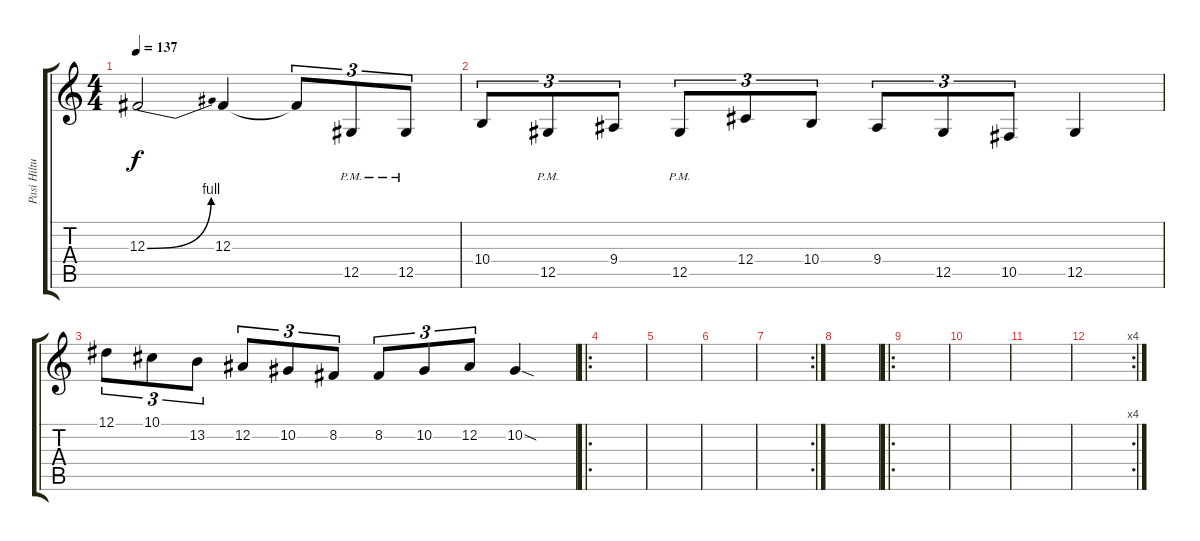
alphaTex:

\track ("Pasi Hiltula/ Marco Sneck" "Pasi Hiltu") {instrument stringensemble1}
\staff {score tabs}
\tuning (Eb4 Bb3 Gb3 Db3 Ab2 Eb2) {hide}
\ts (4 4)
\tempo 137
\clef g2
\ks c
12.3{be (bend 0 0 60 4)}.2{dy f} 12.3.4 12.3{t}.8{tu (3 2)} 12.5{pm}.8{tu (3 2)} 12.5{pm}.8{tu (3 2)} |
10.4.8{tu (3 2)} 12.5{pm}.8{tu (3 2)} 9.4.8{tu (3 2)} 12.5{pm}.8{tu (3 2)} 12.4.8{tu (3 2)} 10.4.8{tu (3 2)} 9.4.8{tu (3 2)} 12.5.8{tu (3 2)} 10.5.8{tu (3 2)} 12.5.4 |
12.1.8{tu (3 2)} 10.1.8{tu (3 2)} 13.2.8{tu (3 2)} 12.2.8{tu (3 2)} 10.2.8{tu (3 2)} 8.2.8{tu (3 2)} 8.2.8{tu (3 2)} 10.2.8{tu (3 2)} 12.2.8{tu (3 2)} 10.2{sod}.4 |
\ro
|
|
|
\rc 2
|
|
\ro
|
|
|
\rc 4
